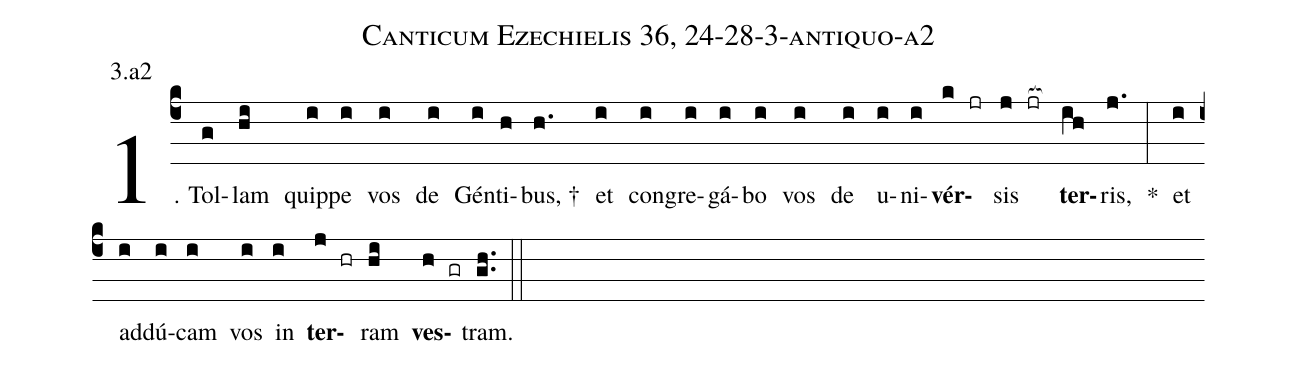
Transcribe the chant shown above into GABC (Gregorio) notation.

name: Canticum Ezechielis 36, 24-28-3-antiquo-a2;
annotation: 3.a2;
%%
(c4)1. Tol(g)lam(hi) quip(i)pe(i) vos(i) de(i) Gén(i)ti(h)bus, †(h.) et(i) con(i)gre(i)gá(i)bo(i) vos(i) de(i) u(i)ni(i)<b>vér</b>(k jr)sis(j jr[ocb:1{]) <b>ter</b>(ih[ocb:0}])ris,(j.) *(:) et(i) ad(i)dú(i)cam(i) vos(i) in(i) <b>ter</b>(j hr)ram(hi) <b>ves</b>(h gr)tram.(gh..) (::)
